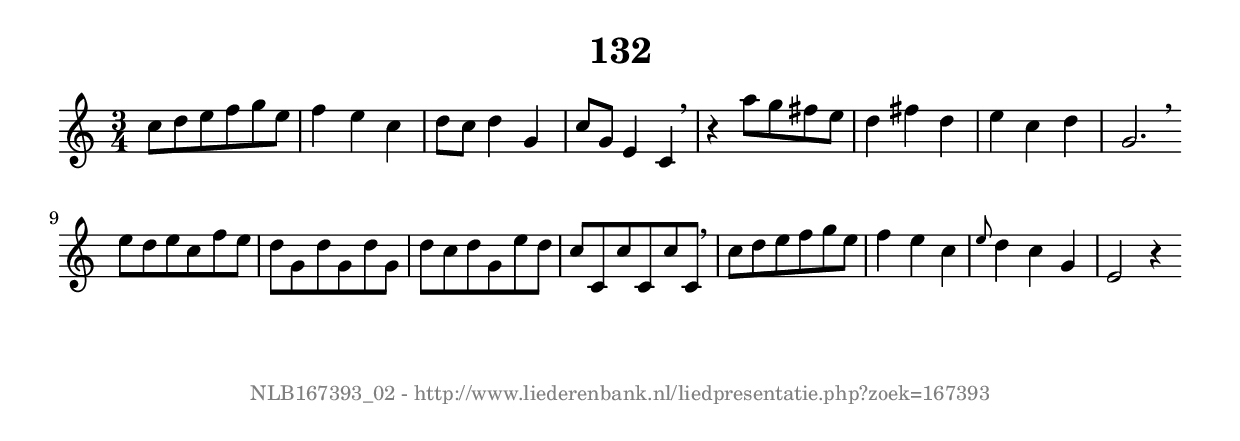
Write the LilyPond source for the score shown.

%
% produced by wce2krn 1.64 (7 June 2014)
%
\version"2.16"
#(append! paper-alist '(("long" . (cons (* 210 mm) (* 2000 mm)))))
#(set-default-paper-size "long")
sb = {\breathe}
mBreak = {\breathe }
bBreak = {\breathe }
x = {\once\override NoteHead #'style = #'cross }
gl=\glissando
itime={\override Staff.TimeSignature #'stencil = ##f }
ficta = {\once\set suggestAccidentals = ##t}
fine = {\once\override Score.RehearsalMark #'self-alignment-X = #1 \mark \markup {\italic{Fine}}}
dc = {\once\override Score.RehearsalMark #'self-alignment-X = #1 \mark \markup {\italic{D.C.}}}
dcf = {\once\override Score.RehearsalMark #'self-alignment-X = #1 \mark \markup {\italic{D.C. al Fine}}}
dcc = {\once\override Score.RehearsalMark #'self-alignment-X = #1 \mark \markup {\italic{D.C. al Coda}}}
ds = {\once\override Score.RehearsalMark #'self-alignment-X = #1 \mark \markup {\italic{D.S.}}}
dsf = {\once\override Score.RehearsalMark #'self-alignment-X = #1 \mark \markup {\italic{D.S. al Fine}}}
dsc = {\once\override Score.RehearsalMark #'self-alignment-X = #1 \mark \markup {\italic{D.S. al Coda}}}
pv = {\set Score.repeatCommands = #'((volta "1"))}
sv = {\set Score.repeatCommands = #'((volta "2"))}
tv = {\set Score.repeatCommands = #'((volta "3"))}
qv = {\set Score.repeatCommands = #'((volta "4"))}
xv = {\set Score.repeatCommands = #'((volta #f))}
\header{ tagline = ""
title = "132"
}
\score {{
\key c \major
\relative g'
{
\set melismaBusyProperties = #'()
\time 3/4
\tempo 4=120
\override Score.MetronomeMark #'transparent = ##t
\override Score.RehearsalMark #'break-visibility = #(vector #t #t #f)
c8 d e f g e f4 e c d8 c d4 g, c8 g e4 c \sb r a''8 g fis e d4 fis d e c d g,2. \bar ":|:" \bBreak
e'8 d e c f e d g, d' g, d' g, d' c d g, e' d c c, c' c, c' c, \sb c' d e f g e f4 e c \grace {e8} d4 c g e2 r4 \bar ":|"
 }}
 \midi { }
 \layout {
            indent = 0.0\cm
}
}
\markup { \vspace #0 } \markup { \with-color #grey \fill-line { \center-column { \smaller "NLB167393_02 - http://www.liederenbank.nl/liedpresentatie.php?zoek=167393" } } }
